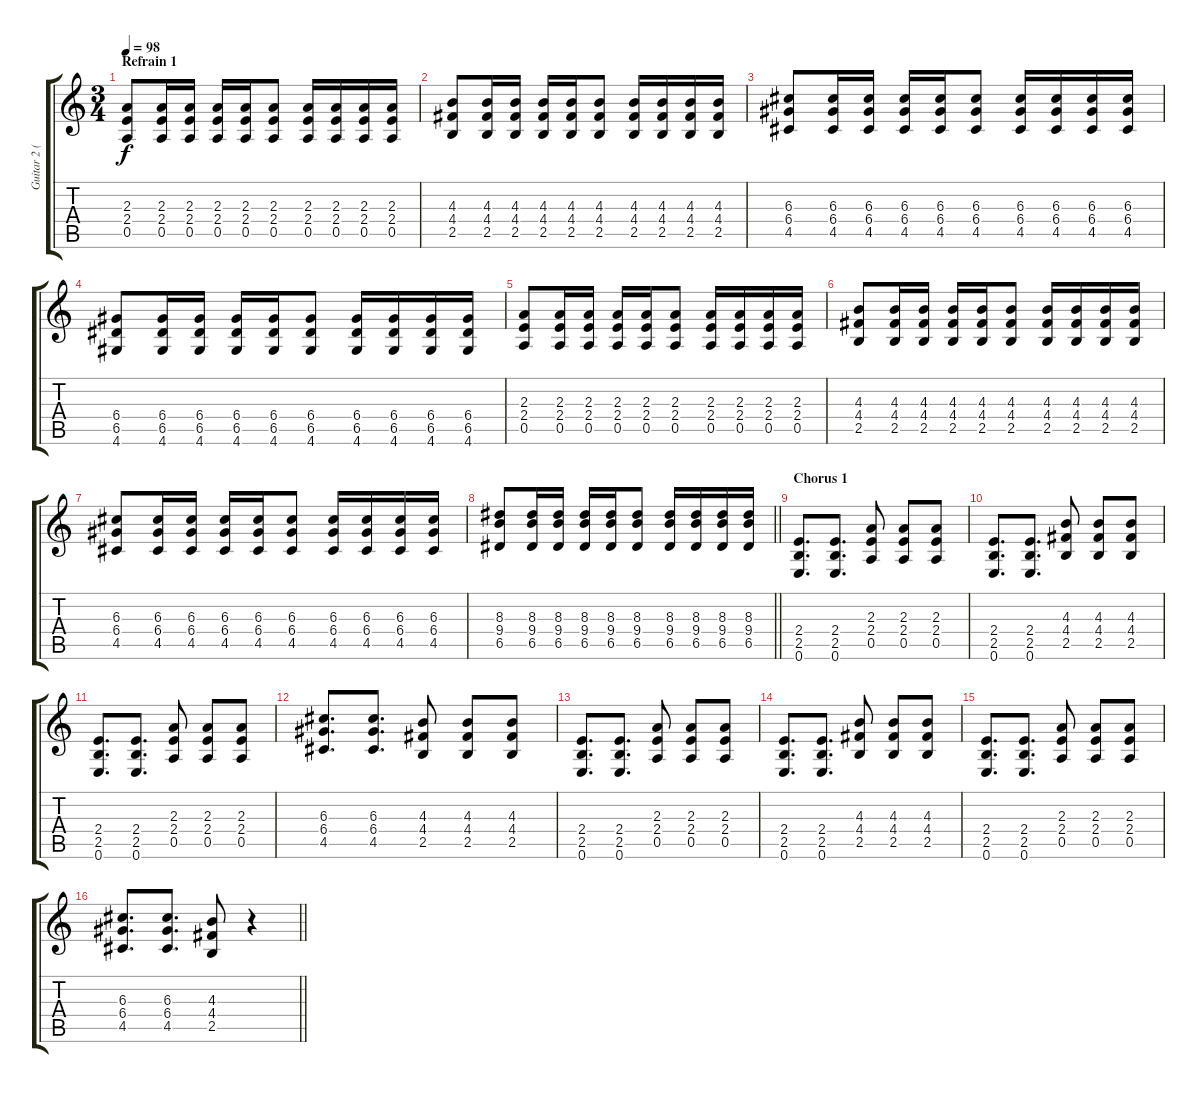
\track ("Guitar 2 (Rythm)" "Guitar 2 (") {instrument overdrivenguitar}
\staff {score tabs}
\tuning (E4 B3 G3 D3 A2 E2) {hide}
\ts (3 4)
\section ("" "Refrain 1")
\tempo 98
\clef g2
\ks c
(2.3 2.4 0.5).8{dy f instrument electricguitarclean} (2.3 2.4 0.5).16 (2.3 2.4 0.5).16 (2.3 2.4 0.5).16 (2.3 2.4 0.5).16 (2.3 2.4 0.5).8 (2.3 2.4 0.5).16 (2.3 2.4 0.5).16 (2.3 2.4 0.5).16 (2.3 2.4 0.5).16 |
(4.3 4.4 2.5).8 (4.3 4.4 2.5).16 (4.3 4.4 2.5).16 (4.3 4.4 2.5).16 (4.3 4.4 2.5).16 (4.3 4.4 2.5).8 (4.3 4.4 2.5).16 (4.3 4.4 2.5).16 (4.3 4.4 2.5).16 (4.3 4.4 2.5).16 |
(6.3 6.4 4.5).8 (6.3 6.4 4.5).16 (6.3 6.4 4.5).16 (6.3 6.4 4.5).16 (6.3 6.4 4.5).16 (6.3 6.4 4.5).8 (6.3 6.4 4.5).16 (6.3 6.4 4.5).16 (6.3 6.4 4.5).16 (6.3 6.4 4.5).16 |
(6.4 6.5 4.6).8 (6.4 6.5 4.6).16 (6.4 6.5 4.6).16 (6.4 6.5 4.6).16 (6.4 6.5 4.6).16 (6.4 6.5 4.6).8 (6.4 6.5 4.6).16 (6.4 6.5 4.6).16 (6.4 6.5 4.6).16 (6.4 6.5 4.6).16 |
(2.3 2.4 0.5).8 (2.3 2.4 0.5).16 (2.3 2.4 0.5).16 (2.3 2.4 0.5).16 (2.3 2.4 0.5).16 (2.3 2.4 0.5).8 (2.3 2.4 0.5).16 (2.3 2.4 0.5).16 (2.3 2.4 0.5).16 (2.3 2.4 0.5).16 |
(4.3 4.4 2.5).8 (4.3 4.4 2.5).16 (4.3 4.4 2.5).16 (4.3 4.4 2.5).16 (4.3 4.4 2.5).16 (4.3 4.4 2.5).8 (4.3 4.4 2.5).16 (4.3 4.4 2.5).16 (4.3 4.4 2.5).16 (4.3 4.4 2.5).16 |
(6.3 6.4 4.5).8 (6.3 6.4 4.5).16 (6.3 6.4 4.5).16 (6.3 6.4 4.5).16 (6.3 6.4 4.5).16 (6.3 6.4 4.5).8 (6.3 6.4 4.5).16 (6.3 6.4 4.5).16 (6.3 6.4 4.5).16 (6.3 6.4 4.5).16 |
\barLineRight lightlight
(8.3 9.4 6.5).8 (8.3 9.4 6.5).16 (8.3 9.4 6.5).16 (8.3 9.4 6.5).16 (8.3 9.4 6.5).16 (8.3 9.4 6.5).8 (8.3 9.4 6.5).16 (8.3 9.4 6.5).16 (8.3 9.4 6.5).16 (8.3 9.4 6.5).16 |
\section ("" "Chorus 1")
(2.4 2.5 0.6).8{d instrument overdrivenguitar} (2.4 2.5 0.6).8{d} (2.3 2.4 0.5).8 (2.3 2.4 0.5).8 (2.3 2.4 0.5).8 |
(2.4 2.5 0.6).8{d} (2.4 2.5 0.6).8{d} (4.3 4.4 2.5).8 (4.3 4.4 2.5).8 (4.3 4.4 2.5).8 |
(2.4 2.5 0.6).8{d} (2.4 2.5 0.6).8{d} (2.3 2.4 0.5).8 (2.3 2.4 0.5).8 (2.3 2.4 0.5).8 |
(6.3 6.4 4.5).8{d} (6.3 6.4 4.5).8{d} (4.3 4.4 2.5).8 (4.3 4.4 2.5).8 (4.3 4.4 2.5).8 |
(2.4 2.5 0.6).8{d} (2.4 2.5 0.6).8{d} (2.3 2.4 0.5).8 (2.3 2.4 0.5).8 (2.3 2.4 0.5).8 |
(2.4 2.5 0.6).8{d} (2.4 2.5 0.6).8{d} (4.3 4.4 2.5).8 (4.3 4.4 2.5).8 (4.3 4.4 2.5).8 |
(2.4 2.5 0.6).8{d} (2.4 2.5 0.6).8{d} (2.3 2.4 0.5).8 (2.3 2.4 0.5).8 (2.3 2.4 0.5).8 |
\barLineRight lightlight
(6.3 6.4 4.5).8{d} (6.3 6.4 4.5).8{d} (4.3 4.4 2.5).8 r.4
